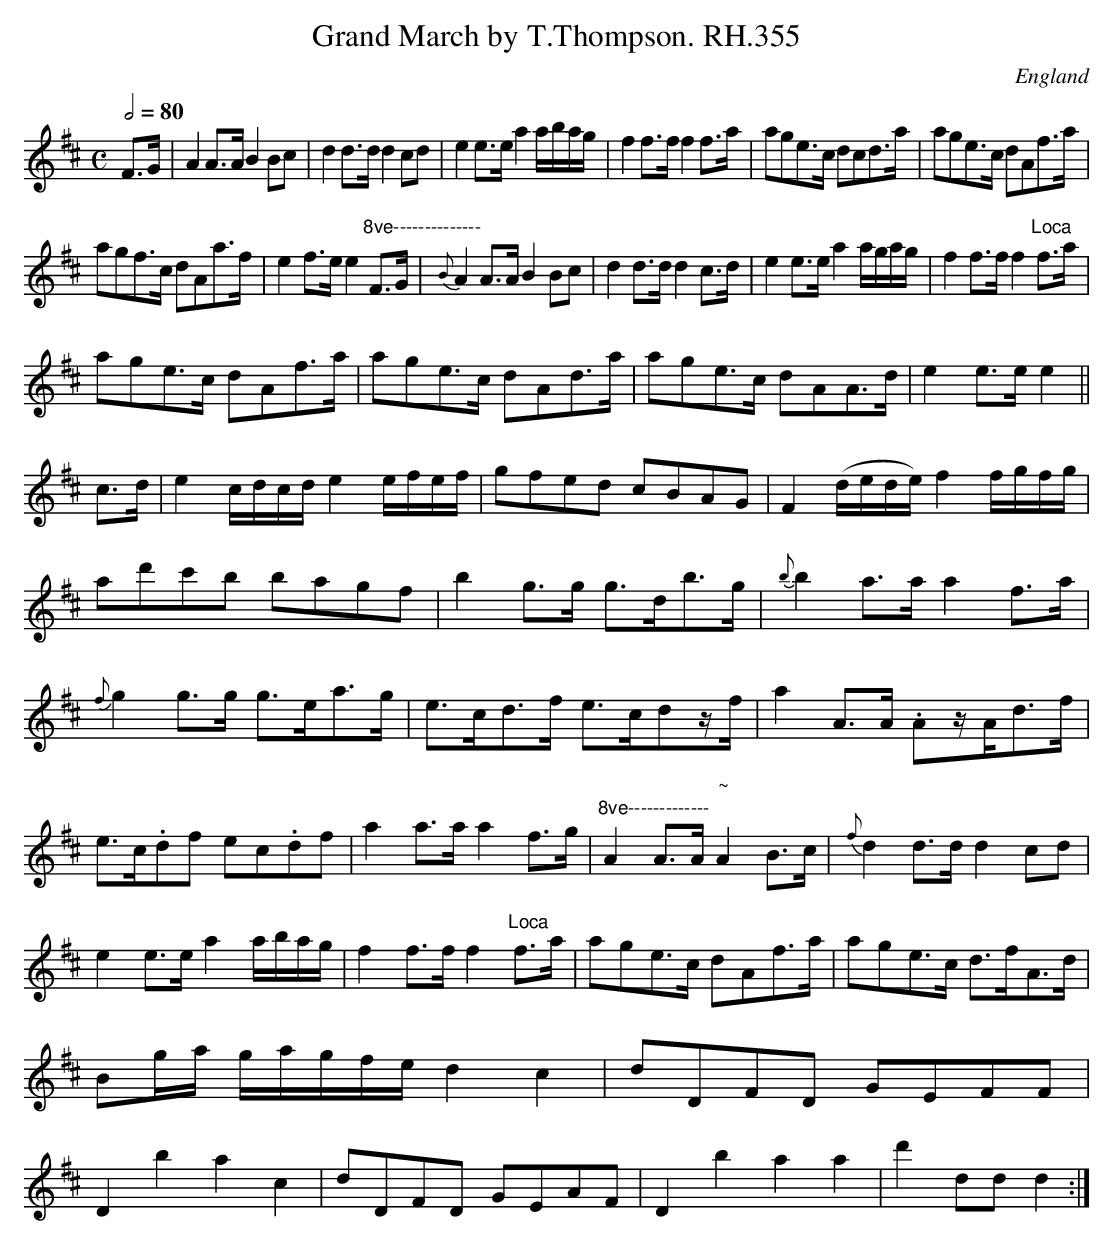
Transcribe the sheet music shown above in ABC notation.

X:1
T:Grand March by T.Thompson. RH.355
L:1/8
M:C
O:England
Q:2/4=80
K:D
F>G|A2A>A B2Bc|d2d>d d2cd|\
e2e>e a2a/b/a/g/|f2f>f f2f>a|\
age>c dcd>a|age>c dAf>a|!
agf>c dAa>f|e2f>e e2"8ve--------------"F>G|\
{B}A2A>A B2Bc|d2d>d d2c>d|\
e2e>e a2a/g/a/g/|f2f>f f2"Loca"f>a|!
age>c dAf>a|age>c dAd>a|\
age>c dAA>d|e2e>ee2||!
c>d|e2c/d/c/d/ e2e/f/e/f/|gfed cBAG|\
F2(d/e/d/e/) f2f/g/f/g/|ad'c'b bagf|\
b2g>g g>db>g|{b}b2a>a a2f>a|\
{f}g2g>g g>ea>g|e>cd>f e>cdz/f/|\
a2A>A .Az/A/d>f|e>c.df ec.df|\
a2a>a a2f>g|"8ve-------------"A2A>A "~"A2B>c|\
{f}d2d>d d2cd|e2e>e a2a/b/a/g/|\
f2f>f f2"Loca"f>a|age>c dAf>a|\
age>c d>fA>d|Bg/a/ g/a/g/f/e/ d2c2|\
dDFD GEFF|D2b2 a2c2|\
dDFD GEAF|D2b2 a2a2|d'2dd d2:|
